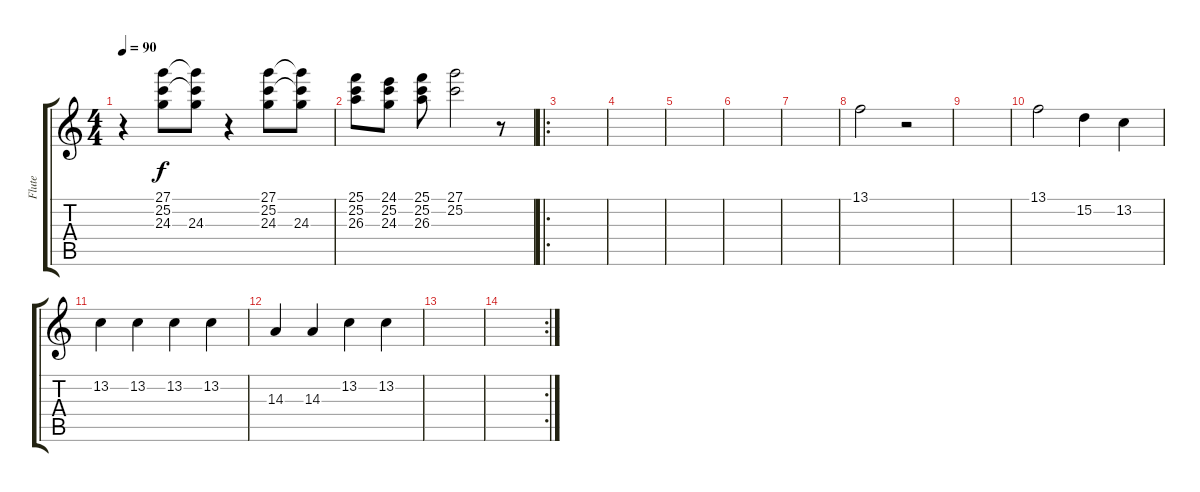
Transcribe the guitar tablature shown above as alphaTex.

\track ("Flute" "Flute") {instrument panflute}
\staff {score tabs}
\tuning (E4 B3 G3 D3 A2 E2) {hide}
\ts (4 4)
\tempo 90
\clef g2
\ks c
r.4{dy f instrument panflute} (27.1 25.2 24.3).8 (27.1{t} 25.2{t} 24.3).8 r.4 (27.1 25.2 24.3).8 (27.1{t} 25.2{t} 24.3).8 |
(25.1 25.2 26.3).8 (24.1 25.2 24.3).8 (25.1 25.2 26.3).8 (27.1 25.2).2 r.8 |
\ro
|
|
|
|
|
13.1.2 r.2 |
|
13.1.2 15.2.4 13.2.4 |
13.2.4 13.2.4 13.2.4 13.2.4 |
14.3.4 14.3.4 13.2.4 13.2.4 |
|
\rc 2
